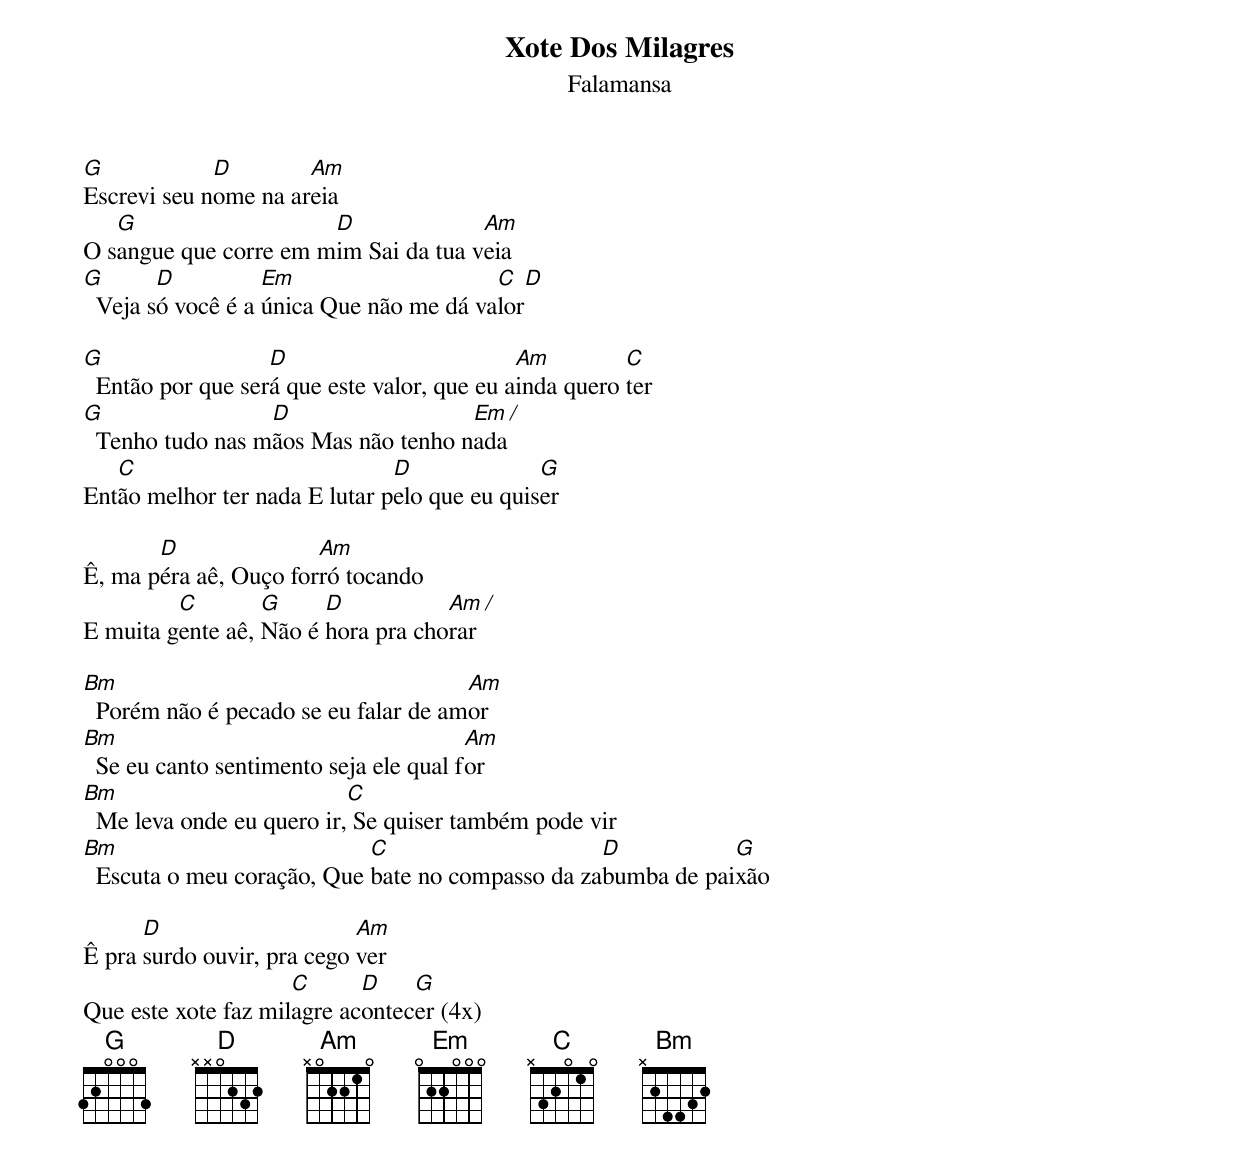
Xote Dos Milagres
Falamansa

G            D        Am
Escrevi seu nome na areia
   G                   D              Am
O sangue que corre em mim Sai da tua veia
G       D          Em                    C    D
  Veja só você é a única Que não me dá valor

G                  D                         Am         C
  Então por que será que este valor, que eu ainda quero ter
G                 D                  Em   /
  Tenho tudo nas mãos Mas não tenho nada
   C                           D              G
Então melhor ter nada E lutar pelo que eu quiser

       D               Am
Ê, ma péra aê, Ouço forró tocando
         C        G     D           Am /
E muita gente aê, Não é hora pra chorar

Bm                                    Am
  Porém não é pecado se eu falar de amor
Bm                                      Am
  Se eu canto sentimento seja ele qual for
Bm                         C
  Me leva onde eu quero ir, Se quiser também pode vir
Bm                          C                     D           G
  Escuta o meu coração, Que bate no compasso da zabumba de paixão

      D                     Am
Ê pra surdo ouvir, pra cego ver
                     C      D    G
Que este xote faz milagre acontecer (4x)
